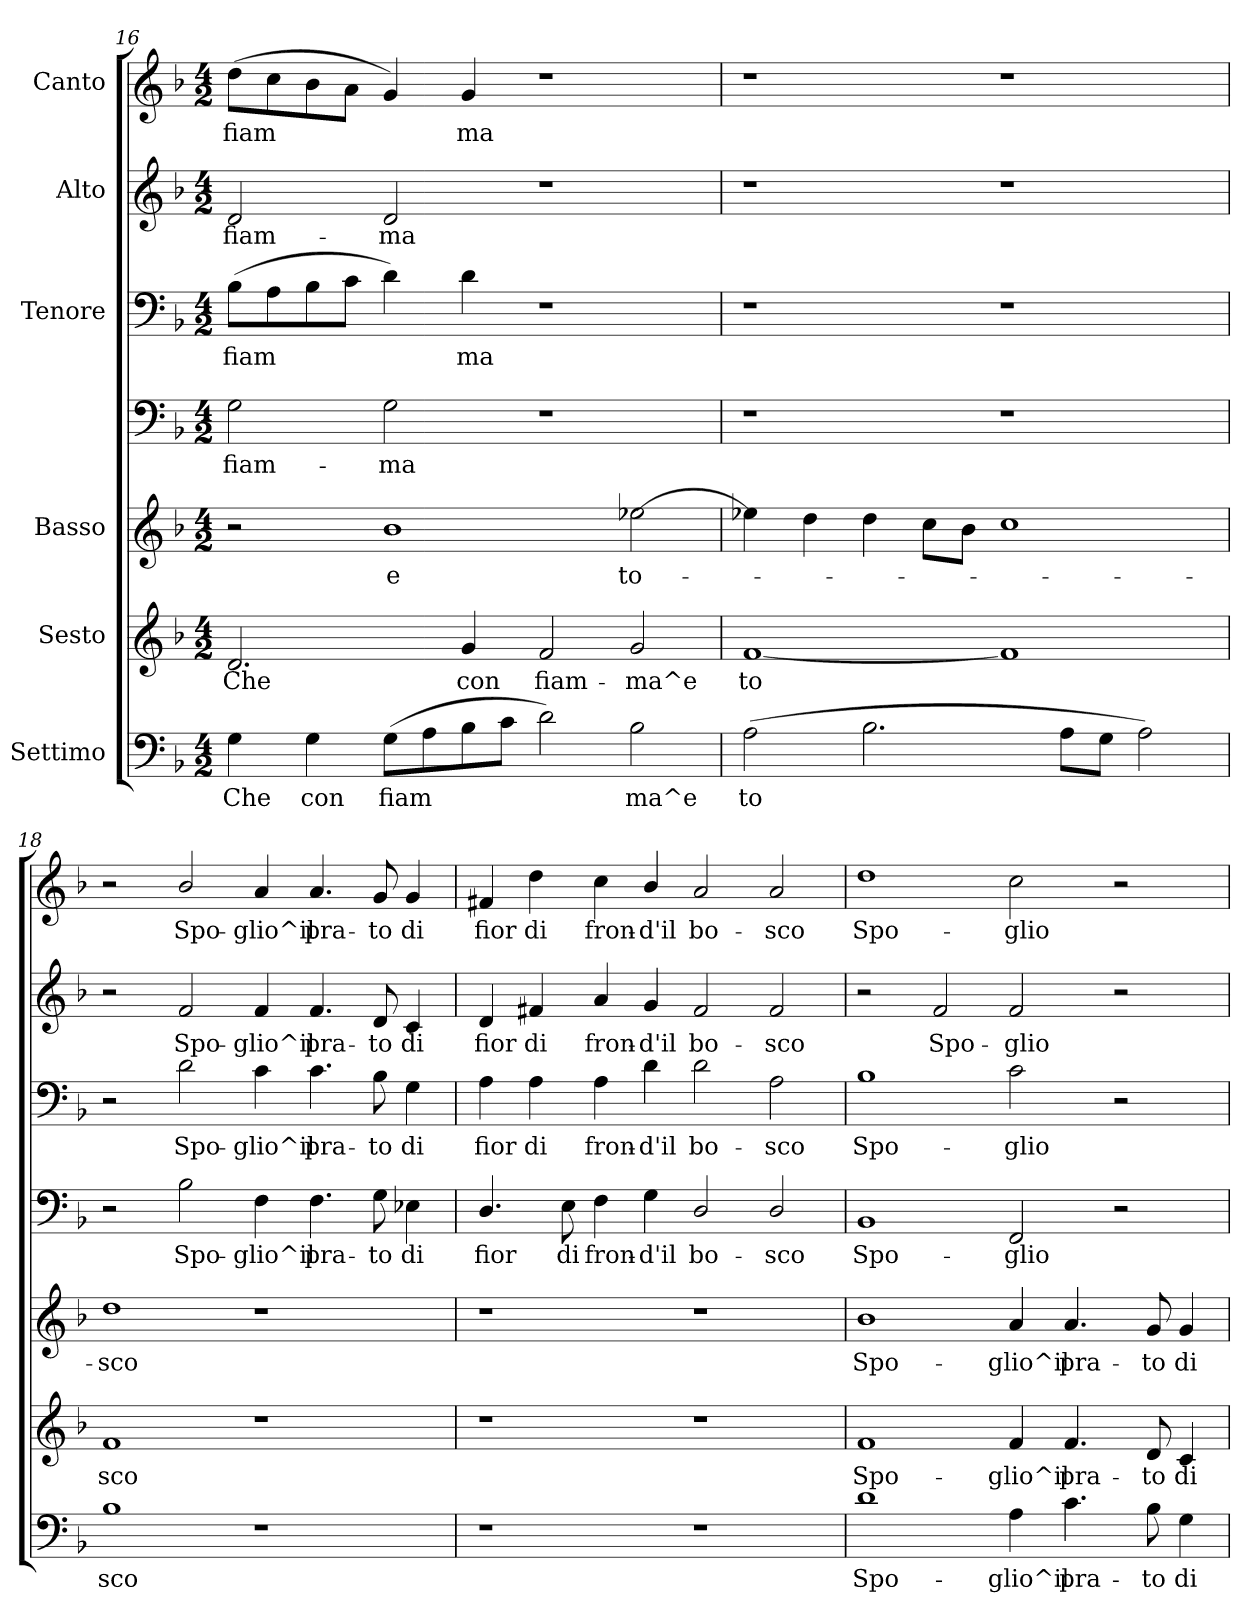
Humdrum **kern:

**kern	**text	**kern	**text	**kern	**text	**kern	**text	**kern	**text	**kern	**text	**kern	**text
*part6	*part6	*part5	*part5	*part4	*part4	*part4	*part4	*part3	*part3	*part2	*part2	*part1	*part1
*staff7	*staff7	*staff6	*staff6	*staff5	*staff5	*staff4	*staff4	*staff3	*staff3	*staff2	*staff2	*staff1	*staff1
*I"Settimo	*	*I"Sesto	*	*I"Basso	*	*	*	*I"Tenore	*	*I"Alto	*	*I"Canto	*
!!LO:PB:g=z
*clefF4	*	*clefG2	*	*clefG2	*	*clefF4	*	*clefF4	*	*clefG2	*	*clefG2	*
*k[b-]	*	*k[b-]	*	*k[b-]	*	*k[b-]	*	*k[b-]	*	*k[b-]	*	*k[b-]	*
*F:	*	*F:	*	*F:	*	*F:	*	*F:	*	*F:	*	*F:	*
*M4/2	*	*M4/2	*	*M4/2	*	*M4/2	*	*M4/2	*	*M4/2	*	*M4/2	*
=16	=16	=16	=16	=16	=16	=16	=16	=16	=16	=16	=16	=16	=16
!	!LO:LY:b:cj	!	!LO:LY:b:cj	!	!	!	!LO:LY:b:cj	!	!LO:LY:b:cj	!	!LO:LY:b:cj	!	!LO:LY:b:cj
4G\	Che	2.d/	Che	2r	.	2G\	fiam-	(>8B-\L	fiam-	2d/	fiam-	(>8dd\L	fiam-
!	!	!	!	!	!	!	!	!	!LO:LY:b:cj	!	!	!	!LO:LY:b:cj
.	.	.	.	.	.	.	.	8A\	-	.	.	8cc\	-
!	!LO:LY:b:cj	!	!	!	!	!	!	!	!LO:LY:b:cj	!	!	!	!LO:LY:b:cj
4G\	con	.	.	.	.	.	.	8B-\	.	.	.	8b-\	.
!	!	!	!	!	!	!	!	!	!LO:LY:b:cj	!	!	!	!LO:LY:b:cj
.	.	.	.	.	.	.	.	8c\J	.	.	.	8a\J	.
!	!LO:LY:b:cj	!	!	!	!LO:LY:b:cj	!	!LO:LY:b:cj	!	!LO:LY:b:cj	!	!LO:LY:b:cj	!	!LO:LY:b:cj
(>8G\L	fiam-	.	.	1b-	e	2G\	-ma	4d\)	.	2d/	-ma	4g/)	.
!	!LO:LY:b:cj	!	!	!	!	!	!	!	!	!	!	!	!
8A\	-	.	.	.	.	.	.	.	.	.	.	.	.
!	!LO:LY:b:cj	!	!LO:LY:b:cj	!	!	!	!	!	!LO:LY:b:cj	!	!	!	!LO:LY:b:cj
8B-\	.	4g/	con	.	.	.	.	4d\	ma	.	.	4g/	ma
!	!LO:LY:b:cj	!	!	!	!	!	!	!	!	!	!	!	!
8c\J	.	.	.	.	.	.	.	.	.	.	.	.	.
!	!LO:LY:b:cj	!	!LO:LY:b:cj	!	!	!	!	!	!	!	!	!	!
2d\)	.	2f/	fiam-	.	.	1r	.	1r	.	1r	.	1r	.
!	!LO:LY:b:cj	!	!LO:LY:b:cj	!	!LO:LY:b:cj	!	!	!	!	!	!	!	!
2B-\	ma^e	2g/	-ma^e	[>2ee-X\	to-	.	.	.	.	.	.	.	.
=17	=17	=17	=17	=17	=17	=17	=17	=17	=17	=17	=17	=17	=17
!	!LO:LY:b:cj	!	!LO:LY:b:cj	!	!	!	!	!	!	!	!	!	!
(>2A\	to-	[<1f	to-	4ee-X\]	.	1r	.	1r	.	1r	.	1r	.
.	.	.	.	4dd\	.	.	.	.	.	.	.	.	.
!	!LO:LY:b:cj	!	!	!	!	!	!	!	!	!	!	!	!
2.B-\	--	.	.	4dd\	.	.	.	.	.	.	.	.	.
.	.	.	.	8cc\L	.	.	.	.	.	.	.	.	.
.	.	.	.	8b-\J	.	.	.	.	.	.	.	.	.
!	!	!	!LO:LY:b:cj	!	!	!	!	!	!	!	!	!	!
.	.	1f]	--	1cc	.	1r	.	1r	.	1r	.	1r	.
!	!LO:LY:b:cj	!	!	!	!	!	!	!	!	!	!	!	!
8A\L	--	.	.	.	.	.	.	.	.	.	.	.	.
!	!LO:LY:b:cj	!	!	!	!	!	!	!	!	!	!	!	!
8G\J	--	.	.	.	.	.	.	.	.	.	.	.	.
!	!LO:LY:b:cj	!	!	!	!	!	!	!	!	!	!	!	!
2A\)	--	.	.	.	.	.	.	.	.	.	.	.	.
=18	=18	=18	=18	=18	=18	=18	=18	=18	=18	=18	=18	=18	=18
!	!LO:LY:b:cj	!	!LO:LY:b:cj	!	!LO:LY:b:cj	!	!	!	!	!	!	!	!
1B-	-sco	1f	-sco	1dd	sco	2r	.	2r	.	2r	.	2r	.
!	!	!	!	!	!	!	!LO:LY:b:cj	!	!LO:LY:b:cj	!	!LO:LY:b:cj	!	!LO:LY:b:cj
.	.	.	.	.	.	2B-\	-Spo-	2d\	Spo-	2f/	Spo-	2b-/	Spo-
!	!	!	!	!	!	!	!LO:LY:b:cj	!	!LO:LY:b:cj	!	!LO:LY:b:cj	!	!LO:LY:b:cj
1r	.	1r	.	1r	.	4F\	-glio^il	4c\	-glio^il	4f/	-glio^il	4a/	-glio^il
!	!	!	!	!	!	!	!LO:LY:b:cj	!	!LO:LY:b:cj	!	!LO:LY:b:cj	!	!LO:LY:b:cj
.	.	.	.	.	.	4.F\	pra-	4.c\	pra-	4.f/	pra-	4.a/	pra-
!	!	!	!	!	!	!	!LO:LY:b:cj	!	!LO:LY:b:cj	!	!LO:LY:b:cj	!	!LO:LY:b:cj
.	.	.	.	.	.	8G\	-to	8B-\	-to	8d/	-to	8g/	-to
!	!	!	!	!	!	!	!LO:LY:b:cj	!	!LO:LY:b:cj	!	!LO:LY:b:cj	!	!LO:LY:b:cj
.	.	.	.	.	.	4E-X\	di	4G\	di	4c/	di	4g/	di
!!LO:LB:g=z
=19	=19	=19	=19	=19	=19	=19	=19	=19	=19	=19	=19	=19	=19
!	!	!	!	!	!	!	!LO:LY:b:cj	!	!LO:LY:b:cj	!	!LO:LY:b:cj	!	!LO:LY:b:cj
1r	.	1r	.	1r	.	4.D/	fior	4A\	fior	4d/	fior	4f#X/	fior
!	!	!	!	!	!	!	!	!	!LO:LY:b:cj	!	!LO:LY:b:cj	!	!LO:LY:b:cj
.	.	.	.	.	.	.	.	4A\	di	4f#X/	di	4dd\	di
!	!	!	!	!	!	!	!LO:LY:b:cj	!	!	!	!	!	!
.	.	.	.	.	.	8E\	di	.	.	.	.	.	.
!	!	!	!	!	!	!	!LO:LY:b:cj	!	!LO:LY:b:cj	!	!LO:LY:b:cj	!	!LO:LY:b:cj
.	.	.	.	.	.	4F\	fron-	4A\	fron-	4a/	fron-	4cc\	fron-
!	!	!	!	!	!	!	!LO:LY:b:cj	!	!LO:LY:b:cj	!	!LO:LY:b:cj	!	!LO:LY:b:cj
.	.	.	.	.	.	4G\	-d'il	4d\	-d'il	4g/	-d'il	4b-/	-d'il
!	!	!	!	!	!	!	!LO:LY:b:cj	!	!LO:LY:b:cj	!	!LO:LY:b:cj	!	!LO:LY:b:cj
1r	.	1r	.	1r	.	2D/	bo-	2d\	bo-	2f#/	bo-	2a/	bo-
!	!	!	!	!	!	!	!LO:LY:b:cj	!	!LO:LY:b:cj	!	!LO:LY:b:cj	!	!LO:LY:b:cj
.	.	.	.	.	.	2D/	-sco	2A\	-sco	2f#/	-sco	2a/	-sco
=20	=20	=20	=20	=20	=20	=20	=20	=20	=20	=20	=20	=20	=20
!	!LO:LY:b:cj	!	!LO:LY:b:cj	!	!LO:LY:b:cj	!	!LO:LY:b:cj	!	!LO:LY:b:cj	!	!	!	!LO:LY:b:cj
1d	Spo-	1f	Spo-	1b-	Spo-	1BB-	Spo-	1B-	Spo-	2r	.	1dd	Spo-
!	!	!	!	!	!	!	!	!	!	!	!LO:LY:b:cj	!	!
.	.	.	.	.	.	.	.	.	.	2f/	Spo-	.	.
!	!LO:LY:b:cj	!	!LO:LY:b:cj	!	!LO:LY:b:cj	!	!LO:LY:b:cj	!	!LO:LY:b:cj	!	!LO:LY:b:cj	!	!LO:LY:b:cj
4A\	-glio^il	4f/	-glio^il	4a/	-glio^il	2FF/	-glio	2c\	-glio	2f/	-glio	2cc\	-glio
!	!LO:LY:b:cj	!	!LO:LY:b:cj	!	!LO:LY:b:cj	!	!	!	!	!	!	!	!
4.c\	pra-	4.f/	pra-	4.a/	pra-	.	.	.	.	.	.	.	.
.	.	.	.	.	.	2r	.	2r	.	2r	.	2r	.
!	!LO:LY:b:cj	!	!LO:LY:b:cj	!	!LO:LY:b:cj	!	!	!	!	!	!	!	!
8B-\	-to	8d/	-to	8g/	-to	.	.	.	.	.	.	.	.
!	!LO:LY:b:cj	!	!LO:LY:b:cj	!	!LO:LY:b:cj	!	!	!	!	!	!	!	!
4G\	di	4c/	di	4g/	di	.	.	.	.	.	.	.	.
=	=	=	=	=	=	=	=	=	=	=	=	=	=
*-	*-	*-	*-	*-	*-	*-	*-	*-	*-	*-	*-	*-	*-
